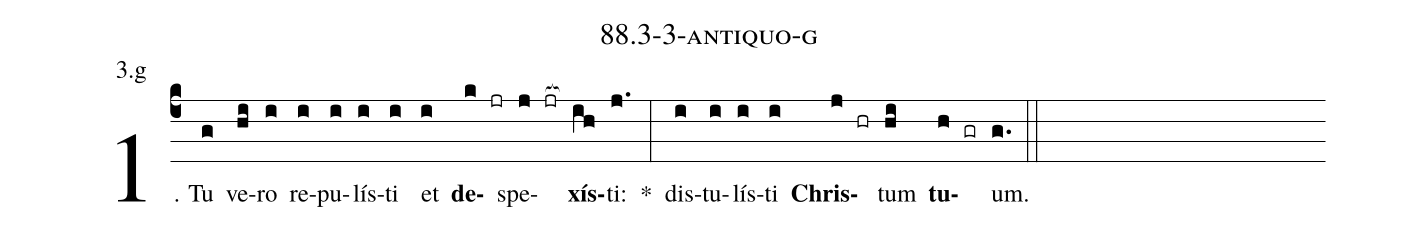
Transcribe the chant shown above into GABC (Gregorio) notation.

name: 88.3-3-antiquo-g;
annotation: 3.g;
%%
(c4)1. Tu(g) ve(hi)ro(i) re(i)pu(i)lís(i)ti(i) et(i) <b>de</b>(k jr)spe(j jr[ocb:1{])<b>xís</b>(ih[ocb:0}])ti:(j.) *(:) dis(i)tu(i)lís(i)ti(i) <b>Chris</b>(j hr)tum(hi) <b>tu</b>(h gr)um.(g.) (::)


%E(i) u(i) o(j) u(hi) a(h) e.(g.) (::)
